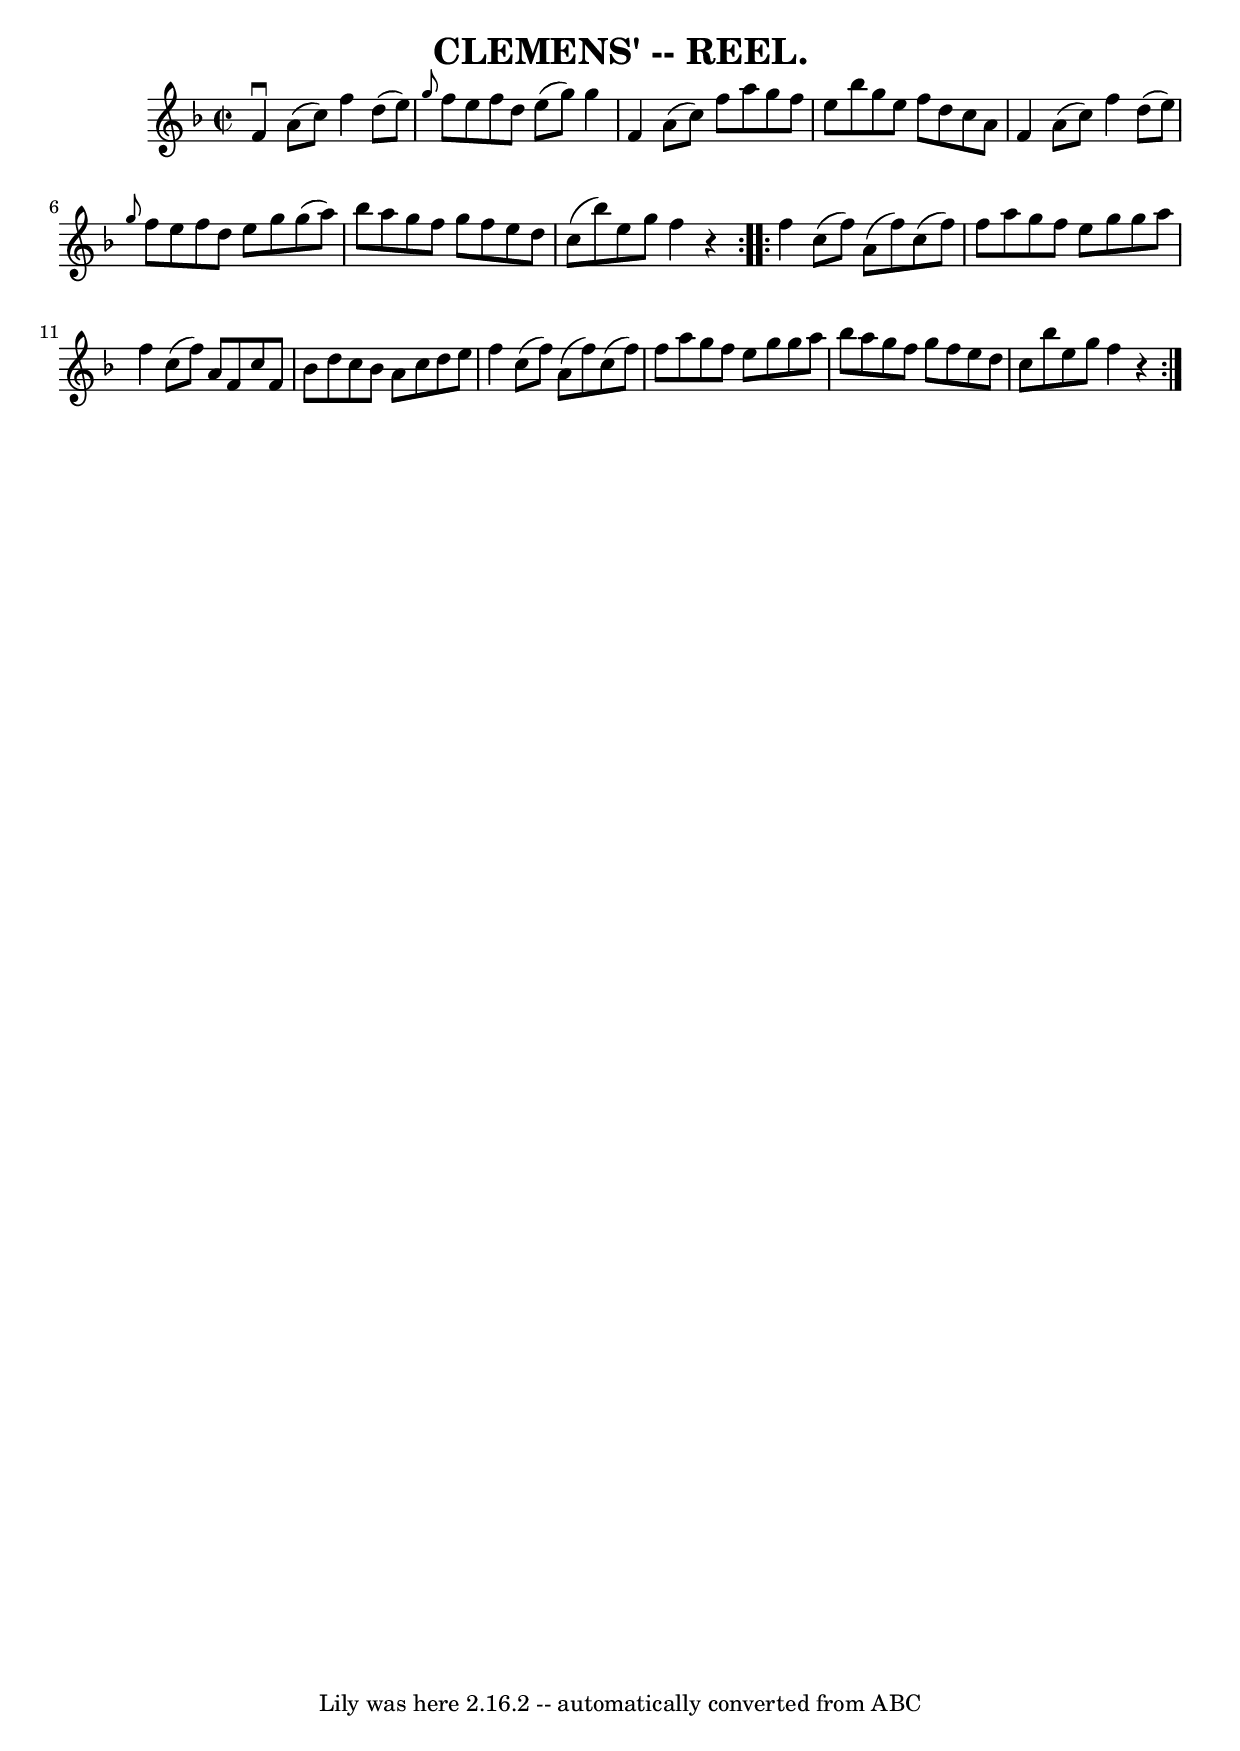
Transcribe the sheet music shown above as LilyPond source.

\version "2.16.2"
\include "Mammoth.ily"
\header {
  crossRefNumber = "4"
  footnotes = ""
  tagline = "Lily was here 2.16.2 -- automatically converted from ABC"
  title = "CLEMENS' -- REEL."

}
voicedefault =  {



  \repeat volta 2 {

    \override Staff.TimeSignature #'style = #'C
    \time 2/2 
    \key f \major f'4^\downbow a'8 (c''8) f''4 d''8 (
    e''8) |
    \grace { g''8  
	   } f''8 e''8 f''8 d''8 e''8 (
    g''8) g''4  |
    f'4 a'8 (c''8) f''8 a''8 g''8    
    f''8  |
    e''8 bes''8 g''8 e''8 f''8 d''8 c''8 a'8  
    |
    f'4 a'8 (c''8) f''4 d''8 (e''8) |
    
    \grace { g''8  
	   } f''8 e''8 f''8 d''8 e''8 g''8 g''8 (
    a''8) |
    bes''8 a''8 g''8 f''8 g''8 f''8 e''8    
    d''8  |
    c''8 (bes''8) e''8 g''8 f''4    r4 
  }     

  \repeat volta 2 {
    f''4 c''8 (f''8) a'8 (f''8) c''8 (
    f''8) |
    f''8 a''8 g''8 f''8 e''8 g''8 g''8    
    a''8  |
    f''4 c''8 (f''8) a'8 f'8 c''8 f'8  
    |
    bes'8 d''8 c''8 bes'8 a'8 c''8 d''8 e''8  
    |
    f''4 c''8 (f''8) a'8 (f''8) c''8 (f''8) 
    |
    f''8 a''8 g''8 f''8 e''8 g''8 g''8 a''8  
    |
    bes''8 a''8 g''8 f''8 g''8 f''8 e''8 d''8  
    |
    c''8 bes''8 e''8 g''8 f''4    r4 
  }   

}

\score{
  <<

    \context Staff="default"
    {
      \voicedefault 
      
    }

  >>
  \layout {
    
  }
  \midi {
  }

}
